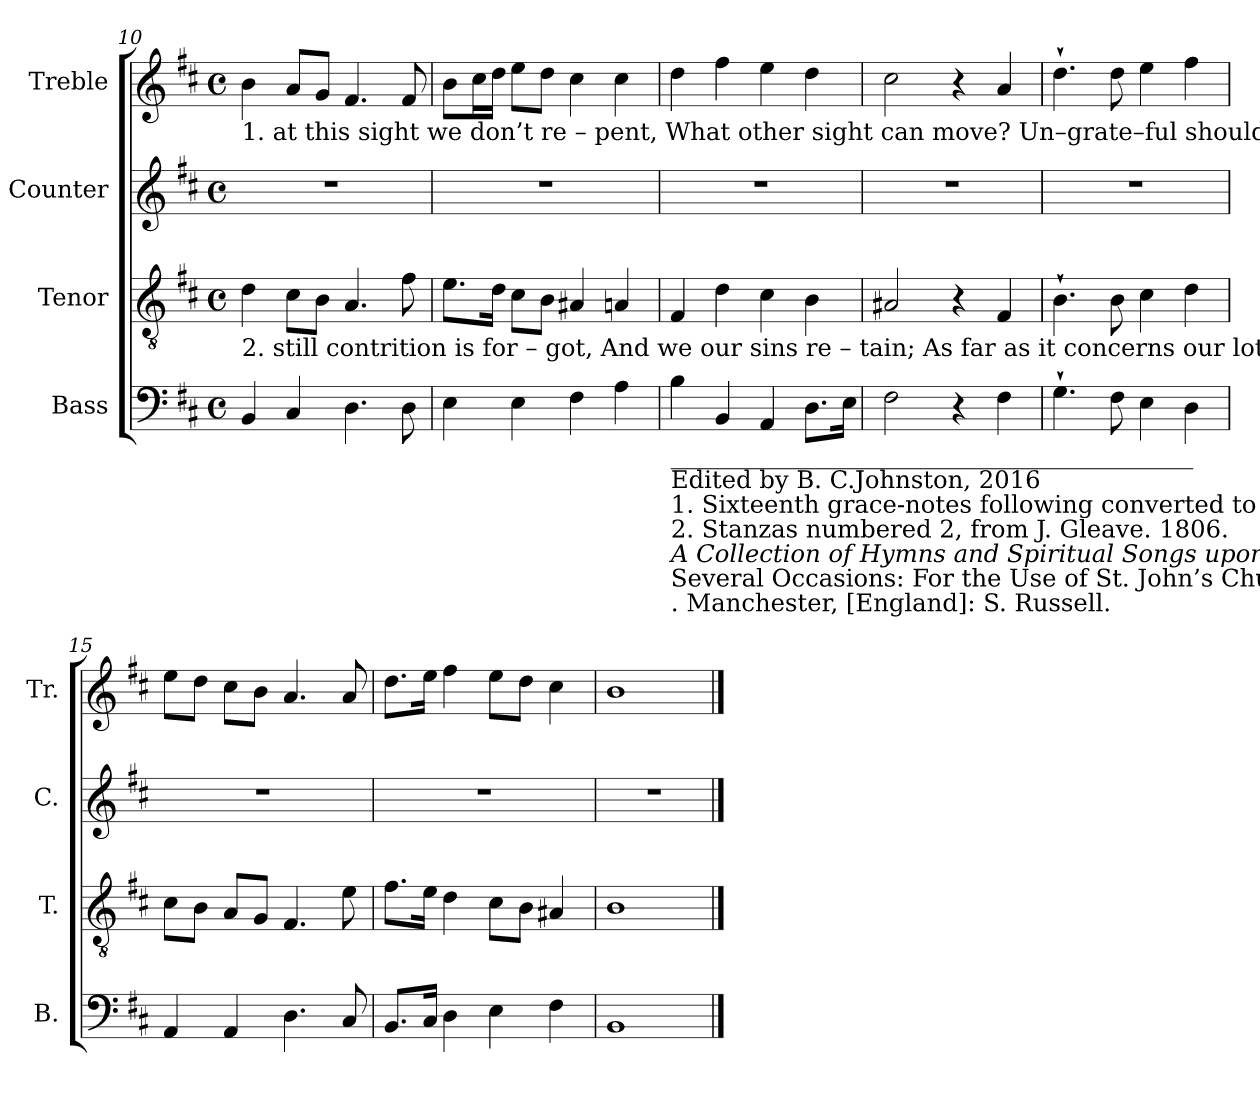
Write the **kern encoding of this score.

**kern	**kern	**kern	**kern
*part4	*part3	*part2	*part1
*staff4	*staff3	*staff2	*staff1
*I"Bass	*I"Tenor	*I"Counter	*I"Treble
*I'B.	*I'T.	*I'C.	*I'Tr.
!!LO:LB:g=z
*clefF4	*clefGv2	*clefG2	*clefG2
*k[f#c#]	*k[f#c#]	*k[f#c#]	*k[f#c#]
*M4/4	*M4/4	*M4/4	*M4/4
*met(c)	*met(c)	*met(c)	*met(c)
=10	=10	=10	=10
!	!	!	!LO:TX:b:t=1. at  this sight  we  don’t   re – pent,  What other sight  can  move?    Un–grate–ful should we not relent, And pay such love, with love?
!	!LO:TX:b:t=2.  still  contrition     is          for  –  got,  And we our sins re – tain;       As  far  as  it   concerns  our  lot,   He    yet     but  died    in     vain.	!	!
4BB/	4d\	1r	4b\
4C#/	8c#\L	.	8a/L
.	8B\J	.	8g/J
4.D\	4.A/	.	4.f#/
8D\	8f#\	.	8f#/
=11	=11	=11	=11
4E\	8.e\L	1r	8b\L
.	.	.	16cc#\L
.	16d\Jk	.	16dd\JJ
4E\	8c#\L	.	8ee\L
.	8B\J	.	8dd\J
4F#\	4A#X/	.	4cc#\
4A\	4An/	.	4cc#\
=12	=12	=12	=12
!LO:TX:b:t=___________________________________________	!	!	!
!LO:TX:b:t=Edited by B. C.Johnston, 2016	!	!	!
!LO:TX:b:t=1. Sixteenth grace-notes following converted to regular sixteenth notes in measures 11 and 16.	!	!	!
!LO:TX:b:t=2. Stanzas numbered 2, from  J. Gleave. 1806.	!	!	!
!LO:TX:b:i:t=A Collection of Hymns and Spiritual Songs upon	!	!	!
!LO:TX:b:t=Several Occasions&colon; For the Use of St. John’s Church, Manchester	!	!	!
!LO:TX:b:t=. Manchester, [England]&colon; S. Russell.	!	!	!
4B\	4F#/	1r	4dd\
4BB/	4d\	.	4ff#\
4AA/	4c#\	.	4ee\
8.D\L	4B\	.	4dd\
16E\Jk	.	.	.
=13	=13	=13	=13
2F#\	2A#X/	1r	2cc#\
4r	4r	.	4r
4F#\	4F#/	.	4a/
=14	=14	=14	=14
4.G`\	4.B`\	1r	4.dd`\
8F#\	8B\	.	8dd\
4E\	4c#\	.	4ee\
4D\	4d\	.	4ff#\
=15	=15	=15	=15
4AA/	8c#\L	1r	8ee\L
.	8B\J	.	8dd\J
4AA/	8A/L	.	8cc#\L
.	8G/J	.	8b\J
4.D\	4.F#/	.	4.a/
8C#/	8e\	.	8a/
=16	=16	=16	=16
8.BB/L	8.f#\L	1r	8.dd\L
16C#/Jk	16e\Jk	.	16ee\Jk
4D\	4d\	.	4ff#\
4E\	8c#\L	.	8ee\L
.	8B\J	.	8dd\J
4F#\	4A#X/	.	4cc#\
=17	=17	=17	=17
1BB	1B	1r	1b
==	==	==	==
*-	*-	*-	*-
